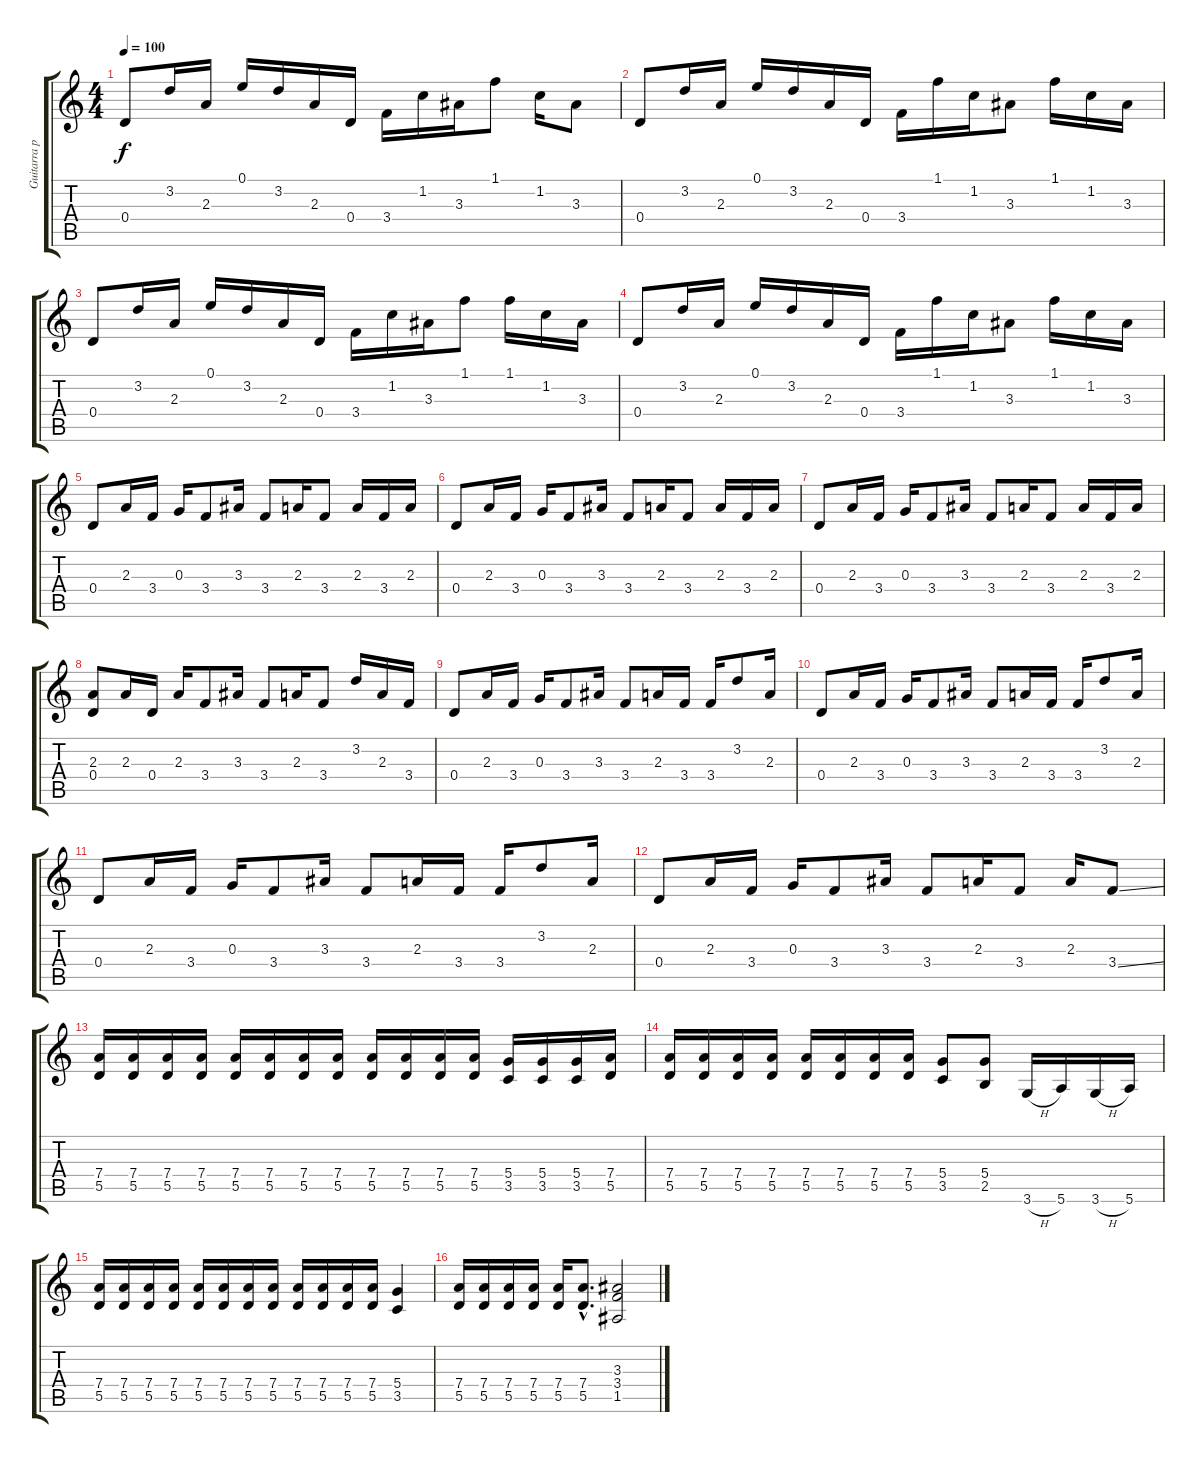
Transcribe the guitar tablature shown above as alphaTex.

\track ("Guitarra pulida" "Guitarra p") {instrument electricguitarjazz}
\staff {score tabs}
\tuning (E4 B3 G3 D3 A2 E2) {hide}
\ts (4 4)
\tempo 100
\clef g2
\ks c
0.4.8{dy f instrument electricguitarjazz} 3.2.16 2.3.16 0.1.16 3.2.16 2.3.16 0.4.16 3.4.16 1.2.16 3.3.16 1.1.8 1.2.16 3.3.8 |
0.4.8 3.2.16 2.3.16 0.1.16 3.2.16 2.3.16 0.4.16 3.4.16 1.1.16 1.2.16 3.3.8 1.1.16 1.2.16 3.3.16 |
0.4.8 3.2.16 2.3.16 0.1.16 3.2.16 2.3.16 0.4.16 3.4.16 1.2.16 3.3.16 1.1.8 1.1.16 1.2.16 3.3.16 |
0.4.8 3.2.16 2.3.16 0.1.16 3.2.16 2.3.16 0.4.16 3.4.16 1.1.16 1.2.16 3.3.8 1.1.16 1.2.16 3.3.16 |
0.4.8 2.3.16 3.4.16 0.3.16 3.4.8 3.3.16 3.4.8 2.3.16 3.4.8 2.3.16 3.4.16 2.3.16 |
0.4.8 2.3.16 3.4.16 0.3.16 3.4.8 3.3.16 3.4.8 2.3.16 3.4.8 2.3.16 3.4.16 2.3.16 |
0.4.8 2.3.16 3.4.16 0.3.16 3.4.8 3.3.16 3.4.8 2.3.16 3.4.8 2.3.16 3.4.16 2.3.16 |
(2.3 0.4).8 2.3.16 0.4.16 2.3.16 3.4.8 3.3.16 3.4.8 2.3.16 3.4.8 3.2.16 2.3.16 3.4.16 |
0.4.8 2.3.16 3.4.16 0.3.16 3.4.8 3.3.16 3.4.8 2.3.16 3.4.16 3.4.16 3.2.8 2.3.16 |
0.4.8 2.3.16 3.4.16 0.3.16 3.4.8 3.3.16 3.4.8 2.3.16 3.4.16 3.4.16 3.2.8 2.3.16 |
0.4.8 2.3.16 3.4.16 0.3.16 3.4.8 3.3.16 3.4.8 2.3.16 3.4.16 3.4.16 3.2.8 2.3.16 |
0.4.8 2.3.16 3.4.16 0.3.16 3.4.8 3.3.16 3.4.8 2.3.16 3.4.8 2.3.16 3.4{ss}.8 |
(7.4 5.5).16 (7.4 5.5).16 (7.4 5.5).16 (7.4 5.5).16 (7.4 5.5).16 (7.4 5.5).16 (7.4 5.5).16 (7.4 5.5).16 (7.4 5.5).16 (7.4 5.5).16 (7.4 5.5).16 (7.4 5.5).16 (5.4 3.5).16 (5.4 3.5).16 (5.4 3.5).16 (7.4 5.5).16 |
(7.4 5.5).16 (7.4 5.5).16 (7.4 5.5).16 (7.4 5.5).16 (7.4 5.5).16 (7.4 5.5).16 (7.4 5.5).16 (7.4 5.5).16 (5.4 3.5).8 (5.4 2.5).8 3.6{h}.16 5.6.16 3.6{h}.16 5.6.16 |
(7.4 5.5).16 (7.4 5.5).16 (7.4 5.5).16 (7.4 5.5).16 (7.4 5.5).16 (7.4 5.5).16 (7.4 5.5).16 (7.4 5.5).16 (7.4 5.5).16 (7.4 5.5).16 (7.4 5.5).16 (7.4 5.5).16 (5.4 3.5).4 |
(7.4 5.5).16 (7.4 5.5).16 (7.4 5.5).16 (7.4 5.5).16 (7.4 5.5).16 (7.4{hac} 5.5{hac}).8{d} (3.3 3.4 1.5).2
